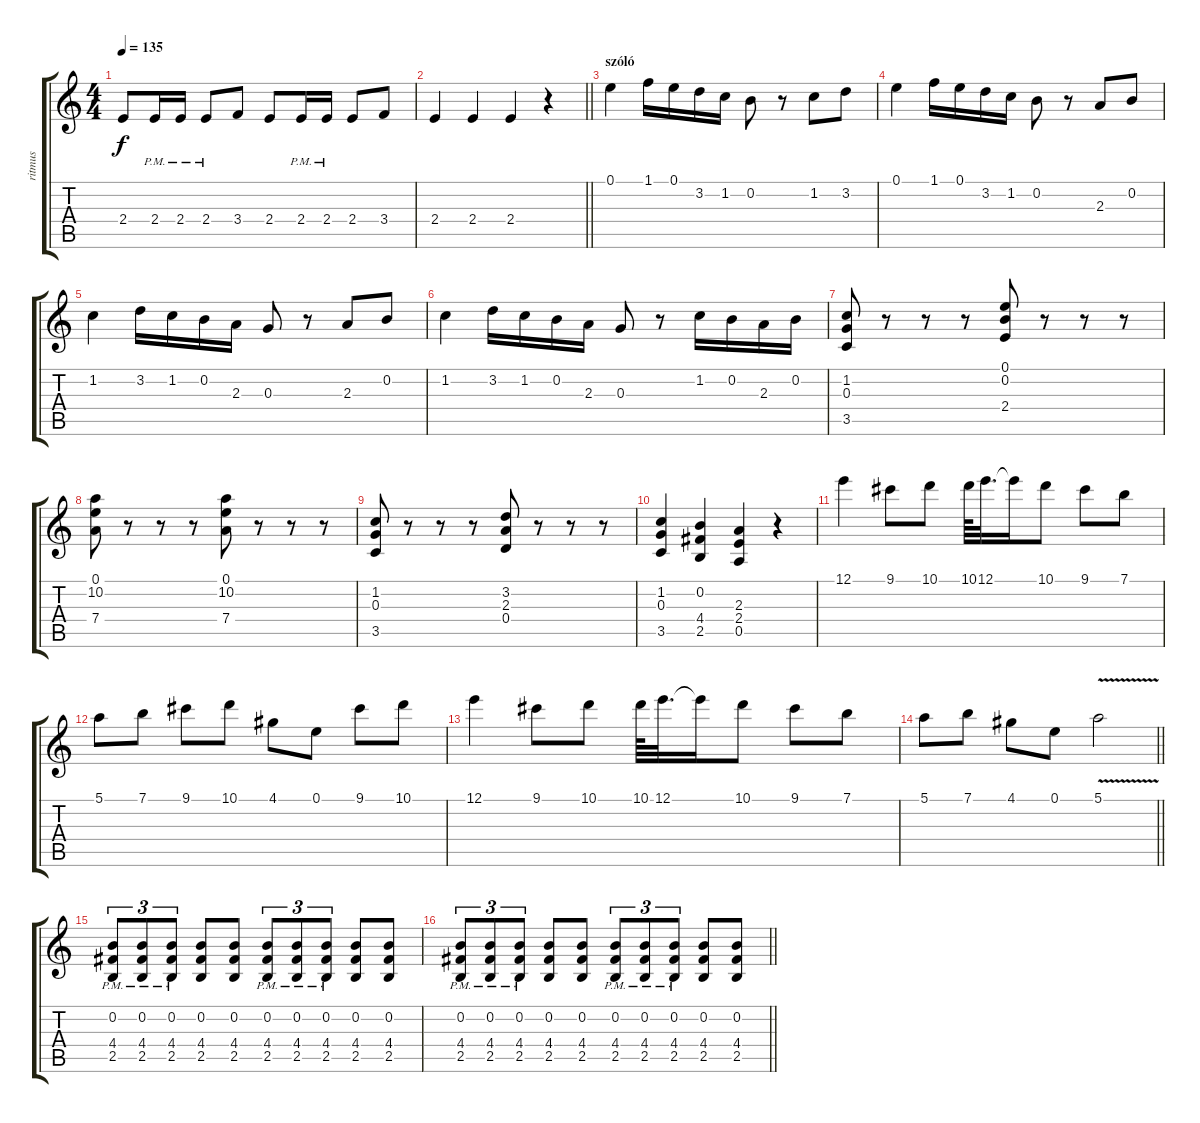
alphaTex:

\track ("ritmus" "ritmus") {instrument overdrivenguitar}
\staff {score tabs}
\tuning (E4 B3 G3 D3 A2 E2) {hide}
\ts (4 4)
\tempo 135
\clef g2
\ks c
2.4.8{dy f} 2.4{pm}.16 2.4{pm}.16 2.4{pm}.8 3.4.8 2.4.8 2.4{pm}.16 2.4{pm}.16 2.4.8 3.4.8 |
\barLineRight lightlight
2.4.4 2.4.4 2.4.4 r.4 |
\section ("" "szóló")
0.1.4 1.1.16 0.1.16 3.2.16 1.2.16 0.2.8 r.8 1.2.8 3.2.8 |
0.1.4 1.1.16 0.1.16 3.2.16 1.2.16 0.2.8 r.8 2.3.8 0.2.8 |
1.2.4 3.2.16 1.2.16 0.2.16 2.3.16 0.3.8 r.8 2.3.8 0.2.8 |
1.2.4 3.2.16 1.2.16 0.2.16 2.3.16 0.3.8 r.8 1.2.16 0.2.16 2.3.16 0.2.16 |
(1.2 0.3 3.5).8 r.8 r.8 r.8 (0.1 0.2 2.4).8 r.8 r.8 r.8 |
(0.1 10.2 7.4).8 r.8 r.8 r.8 (0.1 10.2 7.4).8 r.8 r.8 r.8 |
(1.2 0.3 3.5).8 r.8 r.8 r.8 (3.2 2.3 0.4).8 r.8 r.8 r.8 |
(1.2 0.3 3.5).4 (0.2 4.4 2.5).4 (2.3 2.4 0.5).4 r.4 |
12.1.4 9.1.8 10.1.8 10.1.64 12.1.32{d} 12.1{t}.16 10.1.8 9.1.8 7.1.8 |
5.1.8 7.1.8 9.1.8 10.1.8 4.1.8 0.1.8 9.1.8 10.1.8 |
12.1.4 9.1.8 10.1.8 10.1.64 12.1.32{d} 12.1{t}.16 10.1.8 9.1.8 7.1.8 |
\barLineRight lightlight
5.1.8 7.1.8 4.1.8 0.1.8 5.1{v}.2 |
\section ("" "")
(0.2{pm} 4.4{pm} 2.5{pm}).8{tu (3 2)} (0.2{pm} 4.4{pm} 2.5{pm}).8{tu (3 2)} (0.2{pm} 4.4{pm} 2.5{pm}).8{tu (3 2)} (0.2 4.4 2.5).8 (0.2 4.4 2.5).8 (0.2{pm} 4.4{pm} 2.5{pm}).8{tu (3 2)} (0.2{pm} 4.4{pm} 2.5{pm}).8{tu (3 2)} (0.2{pm} 4.4{pm} 2.5{pm}).8{tu (3 2)} (0.2 4.4 2.5).8 (0.2 4.4 2.5).8 |
\barLineRight lightlight
(0.2{pm} 4.4{pm} 2.5{pm}).8{tu (3 2)} (0.2{pm} 4.4{pm} 2.5{pm}).8{tu (3 2)} (0.2{pm} 4.4{pm} 2.5{pm}).8{tu (3 2)} (0.2 4.4 2.5).8 (0.2 4.4 2.5).8 (0.2{pm} 4.4{pm} 2.5{pm}).8{tu (3 2)} (0.2{pm} 4.4{pm} 2.5{pm}).8{tu (3 2)} (0.2{pm} 4.4{pm} 2.5{pm}).8{tu (3 2)} (0.2 4.4 2.5).8 (0.2 4.4 2.5).8
